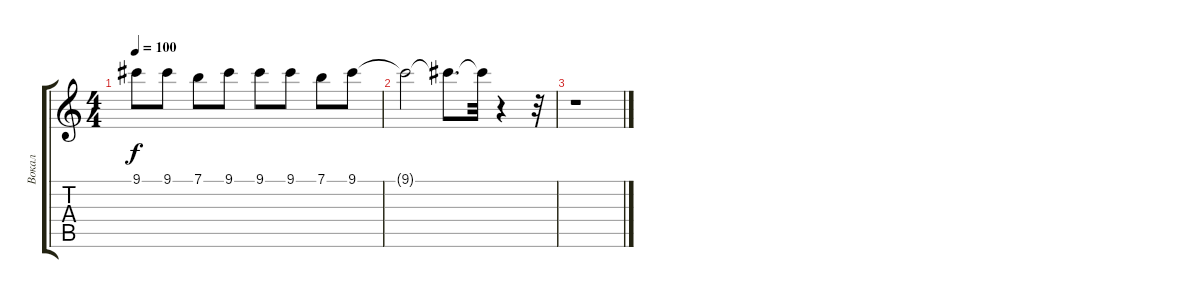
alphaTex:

\track ("Вокал" "Вокал") {instrument overdrivenguitar}
\staff {score tabs}
\tuning (E4 B3 G3 D3 A2 E2) {hide}
\ts (4 4)
\tempo 100
\clef g2
\ks c
9.1.8{dy f} 9.1.8 7.1.8 9.1.8 9.1.8 9.1.8 7.1.8 9.1.8 |
9.1{t}.2 9.1{t}.8{d} 9.1{t}.32 r.4 r.32 |
r.1
